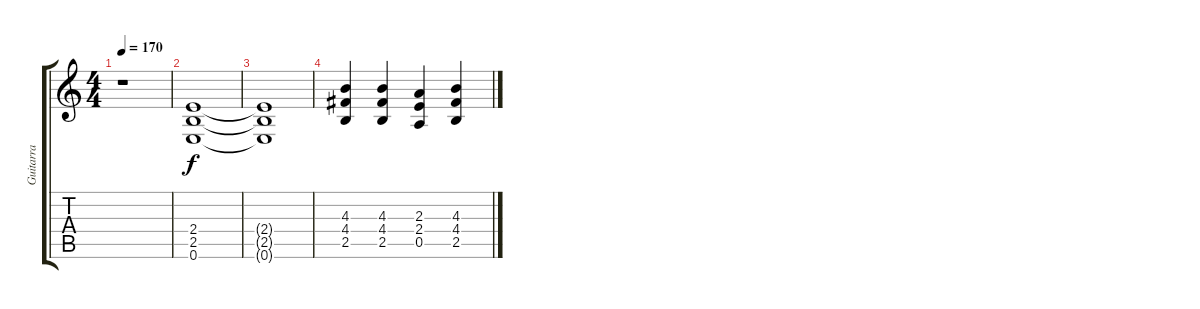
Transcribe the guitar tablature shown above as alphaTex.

\track ("Guitarra" "Guitarra") {instrument distortionguitar}
\staff {score tabs}
\tuning (E4 B3 G3 D3 A2 E2) {hide}
\ts (4 4)
\tempo 170
\clef g2
\ks c
r.1{dy f} |
(2.4 2.5 0.6).1 |
(2.4{t} 2.5{t} 0.6{t}).1 |
(4.3 4.4 2.5).4 (4.3 4.4 2.5).4 (2.3 2.4 0.5).4 (4.3 4.4 2.5).4
